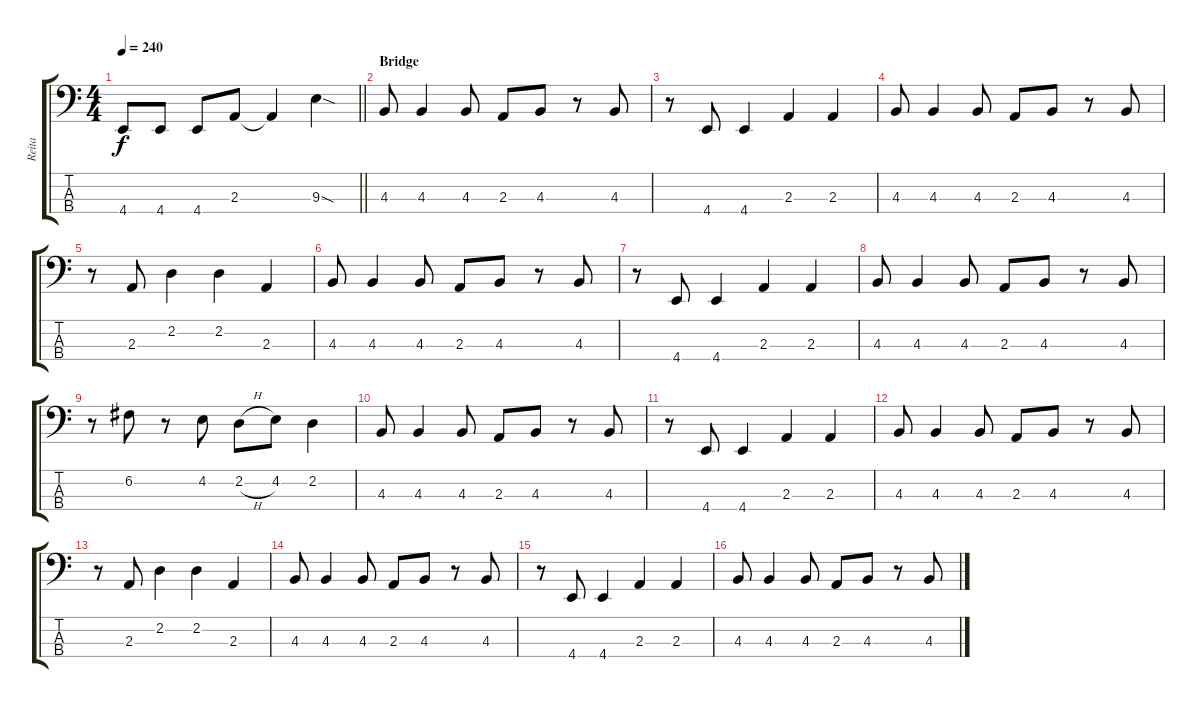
\track ("Reita" "Reita") {instrument electricbasspick}
\staff {score tabs}
\tuning (F2 C2 G1 C1) {hide}
\ts (4 4)
\tempo 240
\clef f4
\barLineRight lightlight
\ks c
4.4.8{dy f} 4.4.8 4.4.8 2.3.8 2.3{t}.4 9.3{sod}.4 |
\section ("" "Bridge")
4.3.8 4.3.4 4.3.8 2.3.8 4.3.8 r.8 4.3.8 |
r.8 4.4.8 4.4.4 2.3.4 2.3.4 |
4.3.8 4.3.4 4.3.8 2.3.8 4.3.8 r.8 4.3.8 |
r.8 2.3.8 2.2.4 2.2.4 2.3.4 |
4.3.8 4.3.4 4.3.8 2.3.8 4.3.8 r.8 4.3.8 |
r.8 4.4.8 4.4.4 2.3.4 2.3.4 |
4.3.8 4.3.4 4.3.8 2.3.8 4.3.8 r.8 4.3.8 |
r.8 6.2.8 r.8 4.2.8 2.2{h}.8 4.2.8 2.2.4 |
4.3.8 4.3.4 4.3.8 2.3.8 4.3.8 r.8 4.3.8 |
r.8 4.4.8 4.4.4 2.3.4 2.3.4 |
4.3.8 4.3.4 4.3.8 2.3.8 4.3.8 r.8 4.3.8 |
r.8 2.3.8 2.2.4 2.2.4 2.3.4 |
4.3.8 4.3.4 4.3.8 2.3.8 4.3.8 r.8 4.3.8 |
r.8 4.4.8 4.4.4 2.3.4 2.3.4 |
4.3.8 4.3.4 4.3.8 2.3.8 4.3.8 r.8 4.3.8
